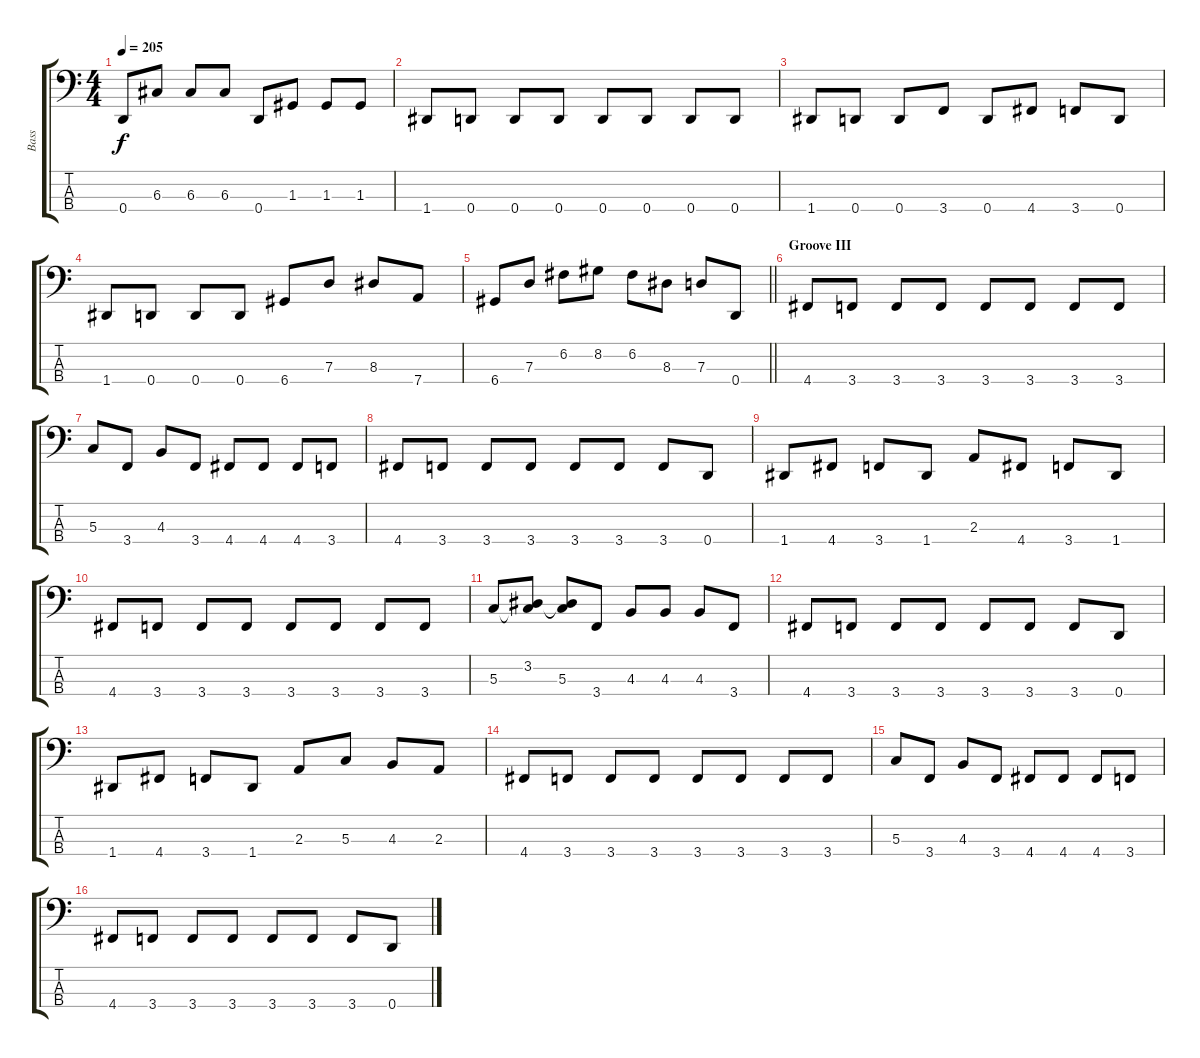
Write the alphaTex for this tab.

\track ("Bass" "Bass") {instrument electricbasspick}
\staff {score tabs}
\tuning (F2 C2 G1 D1) {hide}
\ts (4 4)
\tempo 205
\clef f4
\ks c
0.4.8{dy f} 6.3.8 6.3.8 6.3.8 0.4.8 1.3.8 1.3.8 1.3.8 |
1.4.8 0.4.8 0.4.8 0.4.8 0.4.8 0.4.8 0.4.8 0.4.8 |
1.4.8 0.4.8 0.4.8 3.4.8 0.4.8 4.4.8 3.4.8 0.4.8 |
1.4.8 0.4.8 0.4.8 0.4.8 6.4.8 7.3.8 8.3.8 7.4.8 |
\barLineRight lightlight
6.4.8 7.3.8 6.2.8 8.2.8 6.2.8 8.3.8 7.3.8 0.4.8 |
\section ("" "Groove III")
4.4.8 3.4.8 3.4.8 3.4.8 3.4.8 3.4.8 3.4.8 3.4.8 |
5.3.8 3.4.8 4.3.8 3.4.8 4.4.8 4.4.8 4.4.8 3.4.8 |
4.4.8 3.4.8 3.4.8 3.4.8 3.4.8 3.4.8 3.4.8 0.4.8 |
1.4.8 4.4.8 3.4.8 1.4.8 2.3.8 4.4.8 3.4.8 1.4.8 |
4.4.8 3.4.8 3.4.8 3.4.8 3.4.8 3.4.8 3.4.8 3.4.8 |
5.3.8 (3.2 5.3{t}).8 (3.2{t} 5.3).8 3.4.8 4.3.8 4.3.8 4.3.8 3.4.8 |
4.4.8 3.4.8 3.4.8 3.4.8 3.4.8 3.4.8 3.4.8 0.4.8 |
1.4.8 4.4.8 3.4.8 1.4.8 2.3.8 5.3.8 4.3.8 2.3.8 |
4.4.8 3.4.8 3.4.8 3.4.8 3.4.8 3.4.8 3.4.8 3.4.8 |
5.3.8 3.4.8 4.3.8 3.4.8 4.4.8 4.4.8 4.4.8 3.4.8 |
4.4.8 3.4.8 3.4.8 3.4.8 3.4.8 3.4.8 3.4.8 0.4.8
